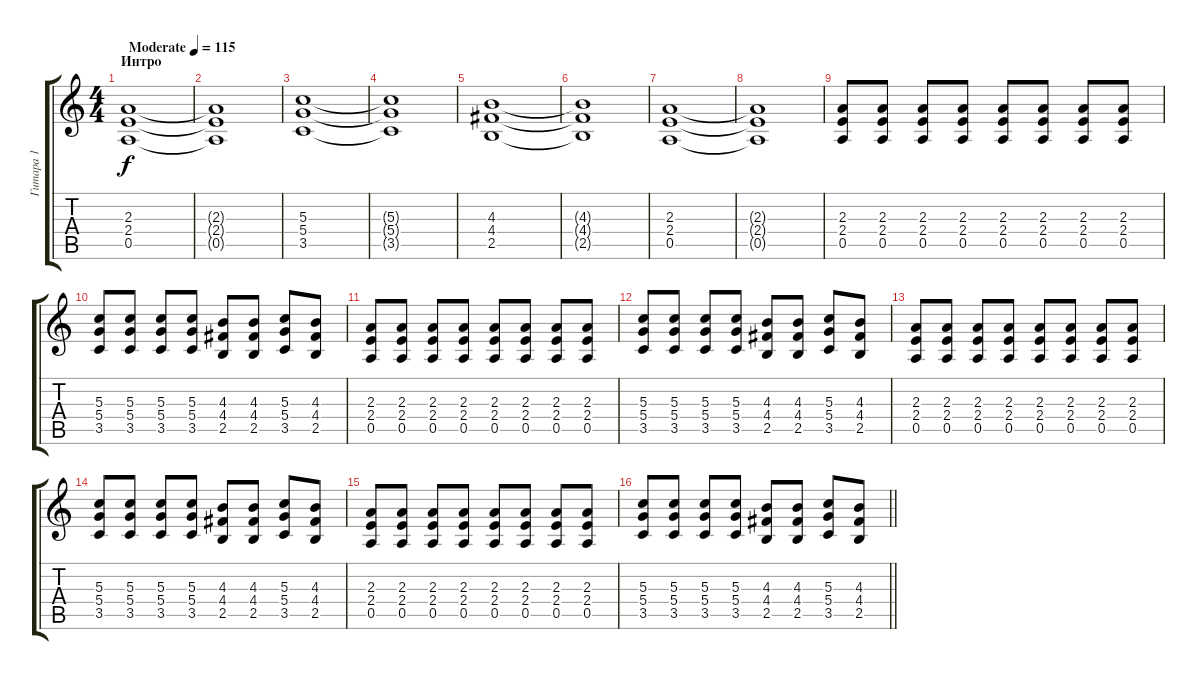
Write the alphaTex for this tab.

\track ("Гитара 1" "Гитара 1") {instrument overdrivenguitar}
\staff {score tabs}
\tuning (E4 B3 G3 D3 A2 E2) {hide}
\ts (4 4)
\section ("" "Интро")
\tempo (115 "Moderate")
\clef g2
\ks c
(2.3 2.4 0.5).1{dy f instrument overdrivenguitar} |
(2.3{t} 2.4{t} 0.5{t}).1 |
(5.3 5.4 3.5).1 |
(5.3{t} 5.4{t} 3.5{t}).1 |
(4.3 4.4 2.5).1 |
(4.3{t} 4.4{t} 2.5{t}).1 |
(2.3 2.4 0.5).1 |
(2.3{t} 2.4{t} 0.5{t}).1 |
(2.3 2.4 0.5).8 (2.3 2.4 0.5).8 (2.3 2.4 0.5).8 (2.3 2.4 0.5).8 (2.3 2.4 0.5).8 (2.3 2.4 0.5).8 (2.3 2.4 0.5).8 (2.3 2.4 0.5).8 |
(5.3 5.4 3.5).8 (5.3 5.4 3.5).8 (5.3 5.4 3.5).8 (5.3 5.4 3.5).8 (4.3 4.4 2.5).8 (4.3 4.4 2.5).8 (5.3 5.4 3.5).8 (4.3 4.4 2.5).8 |
(2.3 2.4 0.5).8 (2.3 2.4 0.5).8 (2.3 2.4 0.5).8 (2.3 2.4 0.5).8 (2.3 2.4 0.5).8 (2.3 2.4 0.5).8 (2.3 2.4 0.5).8 (2.3 2.4 0.5).8 |
(5.3 5.4 3.5).8 (5.3 5.4 3.5).8 (5.3 5.4 3.5).8 (5.3 5.4 3.5).8 (4.3 4.4 2.5).8 (4.3 4.4 2.5).8 (5.3 5.4 3.5).8 (4.3 4.4 2.5).8 |
(2.3 2.4 0.5).8 (2.3 2.4 0.5).8 (2.3 2.4 0.5).8 (2.3 2.4 0.5).8 (2.3 2.4 0.5).8 (2.3 2.4 0.5).8 (2.3 2.4 0.5).8 (2.3 2.4 0.5).8 |
(5.3 5.4 3.5).8 (5.3 5.4 3.5).8 (5.3 5.4 3.5).8 (5.3 5.4 3.5).8 (4.3 4.4 2.5).8 (4.3 4.4 2.5).8 (5.3 5.4 3.5).8 (4.3 4.4 2.5).8 |
(2.3 2.4 0.5).8 (2.3 2.4 0.5).8 (2.3 2.4 0.5).8 (2.3 2.4 0.5).8 (2.3 2.4 0.5).8 (2.3 2.4 0.5).8 (2.3 2.4 0.5).8 (2.3 2.4 0.5).8 |
\barLineRight lightlight
(5.3 5.4 3.5).8 (5.3 5.4 3.5).8 (5.3 5.4 3.5).8 (5.3 5.4 3.5).8 (4.3 4.4 2.5).8 (4.3 4.4 2.5).8 (5.3 5.4 3.5).8 (4.3 4.4 2.5).8
